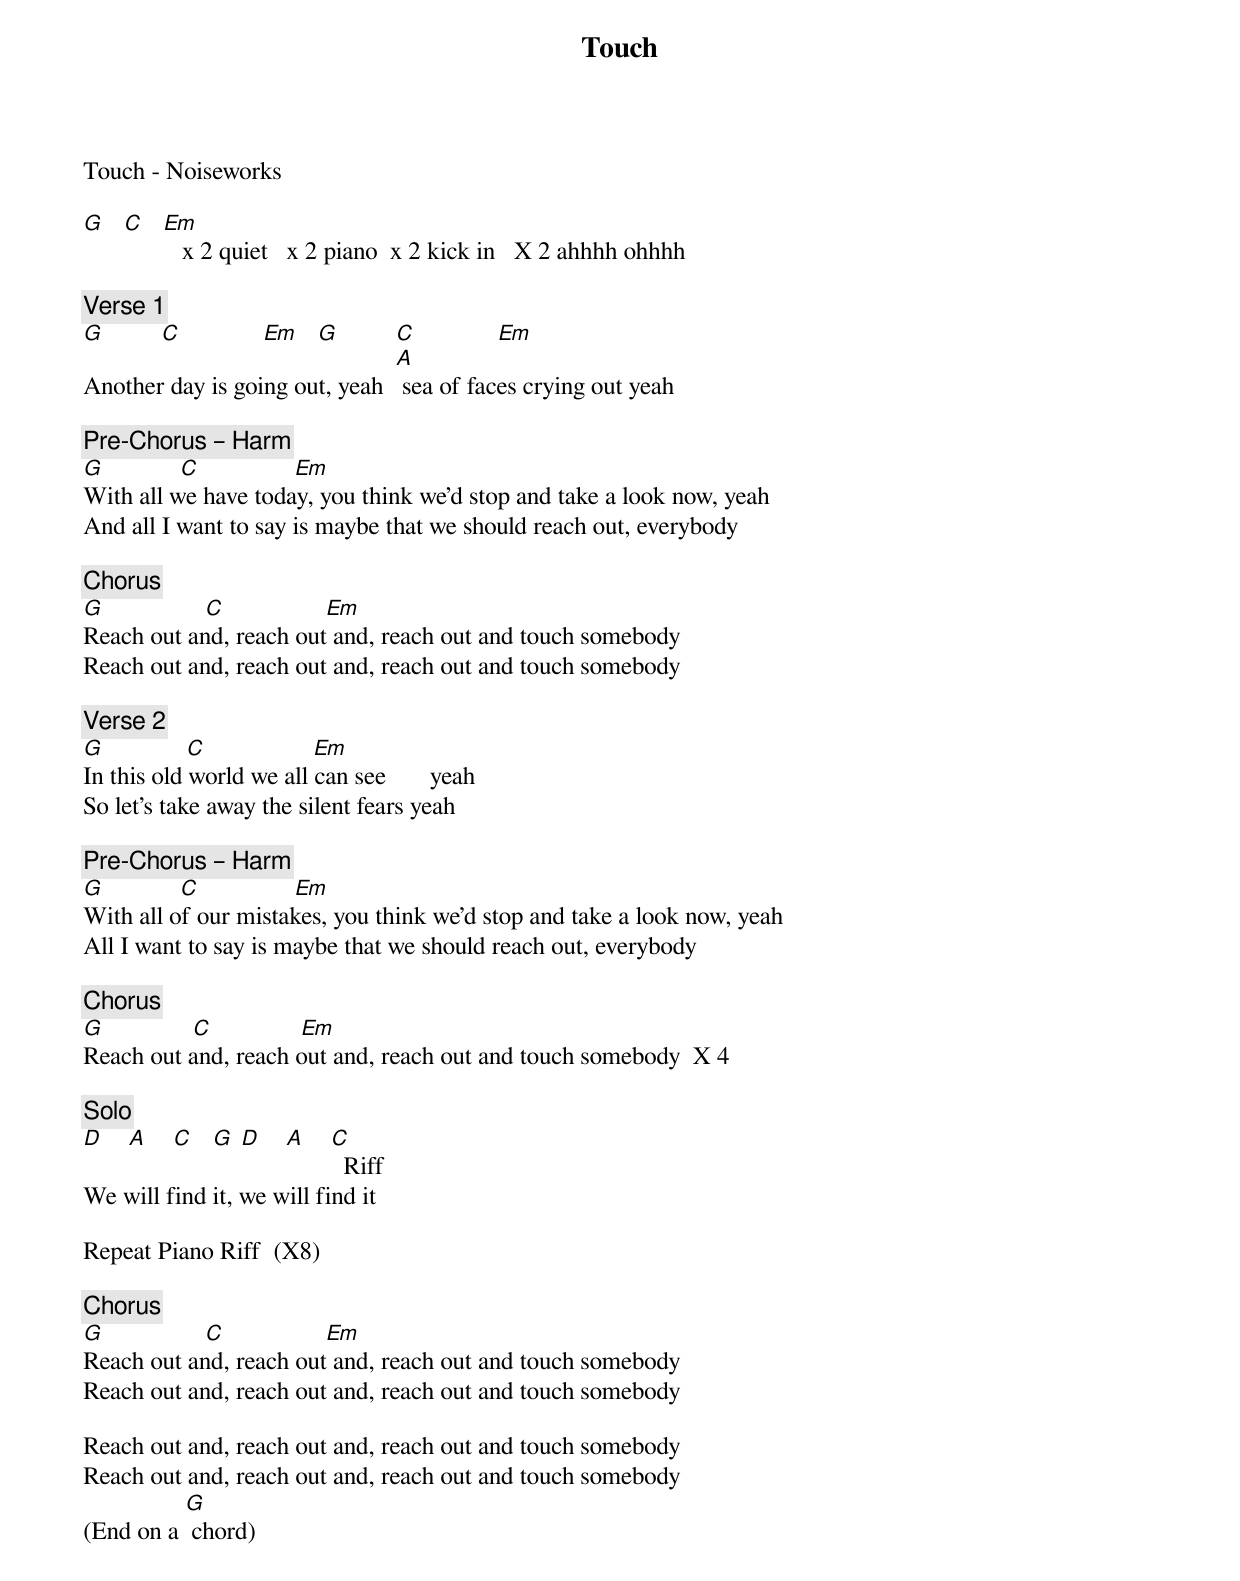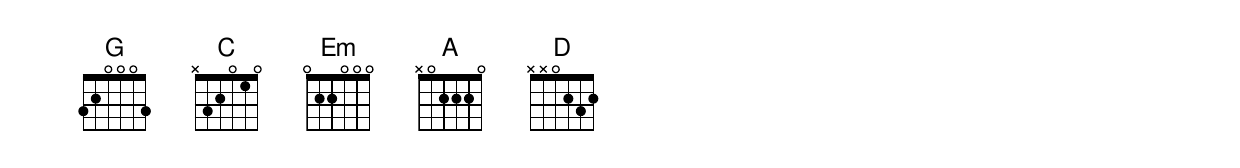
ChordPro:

{title: Touch}
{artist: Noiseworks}
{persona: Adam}
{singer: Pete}
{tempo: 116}
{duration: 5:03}
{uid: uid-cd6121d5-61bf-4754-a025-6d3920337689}
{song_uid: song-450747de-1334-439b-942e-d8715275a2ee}



Touch - Noiseworks

[G]   [C]   [Em]   x 2 quiet	 	x 2 piano		x 2 kick in 		X 2 ahhhh ohhhh

{comment: Verse 1}
[G]       		[C]            	[Em] 		[G]       		[C]            	[Em]
Another day is going out, yeah 	[A] sea of faces crying out yeah

{comment: Pre-Chorus – Harm}
[G]       					[C]            			[Em]
With all we have today, you think we'd stop and take a look now, yeah
And all I want to say is maybe that we should reach out, everybody

{comment: Chorus}
[G]              		[C]              		[Em]
Reach out and, reach out and, reach out and touch somebody
Reach out and, reach out and, reach out and touch somebody

{comment: Verse 2}
[G]           		[C]                	[Em]
In this old world we all can see      	yeah
So let's take away the silent fears	yeah

{comment: Pre-Chorus – Harm}
[G]       					[C]            			[Em]
With all of our mistakes, you think we'd stop and take a look now, yeah
All I want to say is maybe that we should reach out, everybody

{comment: Chorus}
[G]              [C]              [Em]
Reach out and, reach out and, reach out and touch somebody  X 4

{comment: Solo}
[D]    [A]    [C]   [G]	[D]    [A]    [C] 	Riff
We will find it, we will find it

Repeat Piano Riff  (X8)

{comment: Chorus}
[G]              		[C]              		[Em]
Reach out and, reach out and, reach out and touch somebody
Reach out and, reach out and, reach out and touch somebody

Reach out and, reach out and, reach out and touch somebody
Reach out and, reach out and, reach out and touch somebody
(End on a [G] chord)
